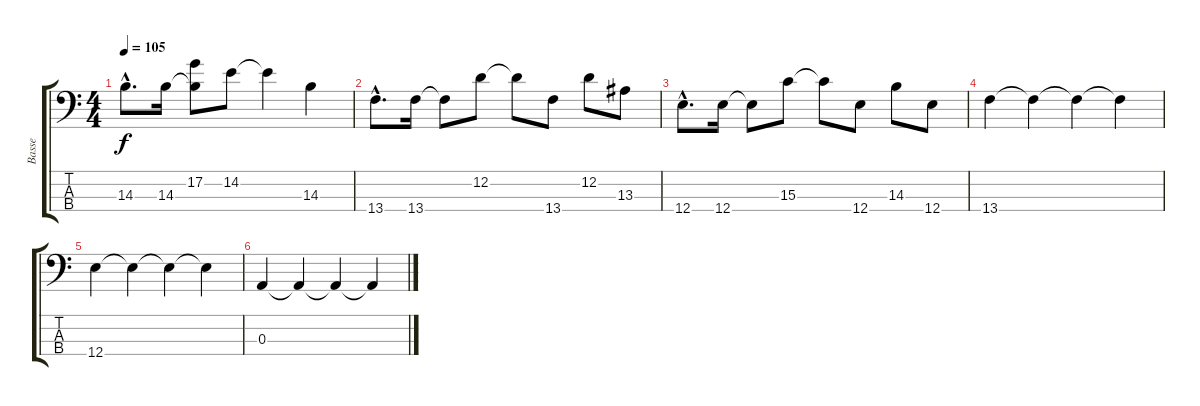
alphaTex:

\track ("Basse" "Basse") {instrument fretlessbass}
\staff {score tabs}
\tuning (G2 D2 A1 E1) {hide}
\ts (4 4)
\tempo 105
\clef f4
\ks c
14.3{hac}.8{d dy f} 14.3.16 (17.2{t} 14.3{t}).8 14.2.8 14.2{t}.4 14.3.4 |
13.4{hac}.8{d} 13.4.16 13.4{t}.8 12.2.8 12.2{t}.8 13.4.8 12.2.8 13.3.8 |
12.4{hac}.8{d} 12.4.16 12.4{t}.8 15.3.8 15.3{t}.8 12.4.8 14.3.8 12.4.8 |
13.4.4 13.4{t}.4 13.4{t}.4 13.4{t}.4 |
12.4.4 12.4{t}.4 12.4{t}.4 12.4{t}.4 |
0.3.4 0.3{t}.4 0.3{t}.4 0.3{t}.4
